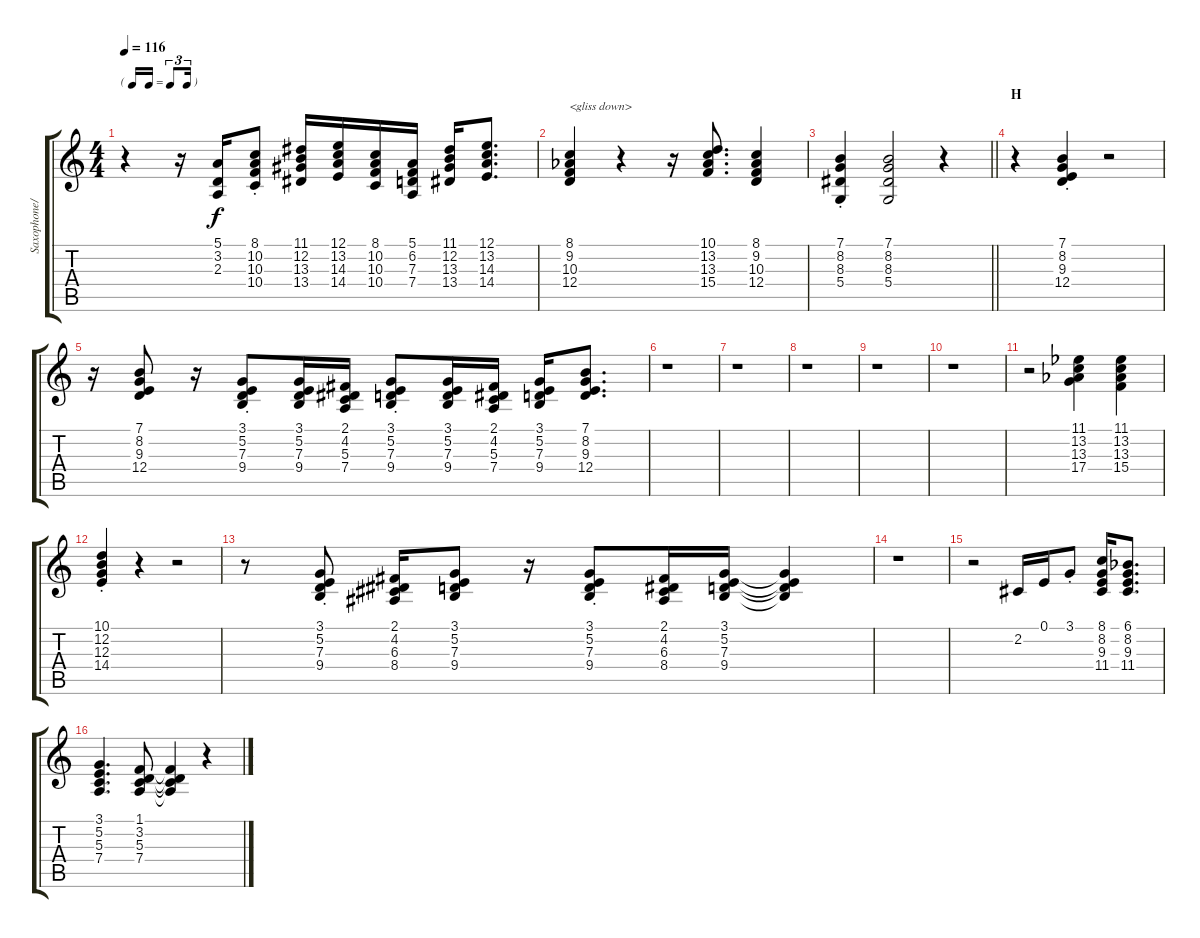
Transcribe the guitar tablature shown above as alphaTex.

\track ("Saxophone/Flute" "Saxophone/") {instrument flute}
\staff {score tabs}
\tuning (E4 B3 G3 D3 A2 E2) {hide}
\ts (4 4)
\tf triplet16th
\tempo 116
\clef g2
\ks c
r.4{dy f} r.16 (5.1 3.2 2.3).16 (8.1{st} 10.2{st} 10.3{st} 10.4{st}).8 (11.1 12.2 13.3 13.4).16 (12.1 13.2 14.3 14.4).16 (8.1 10.2 10.3 10.4).16 (5.1 6.2 7.3 7.4).16 (11.1 12.2 13.3 13.4).16 (12.1 13.2 14.3 14.4).8{d} |
(8.1 9.2{acc b} 10.3 12.4).4{txt "<gliss down>"} r.4 r.16 (10.1 13.2 13.3{acc b} 15.4).8{d} (8.1 9.2{acc b} 10.3 12.4).4 |
\barLineRight lightlight
(7.1{st} 8.2{st} 8.3{st} 5.4{st}).4 (7.1 8.2 8.3 5.4).2 r.4 |
\section ("" "H")
r.4 (7.1{st} 8.2{st} 9.3{st} 12.4{st}).4 r.2 |
r.16 (7.1 8.2 9.3 12.4).8 r.16 (3.1{st} 5.2{st} 7.3{st} 9.4{st}).8 (3.1 5.2 7.3 9.4).16 (2.1 4.2 5.3 7.4).16 (3.1{st} 5.2{st} 7.3{st} 9.4{st}).8 (3.1 5.2 7.3 9.4).16 (2.1 4.2 5.3 7.4).16 (3.1 5.2 7.3 9.4).16 (7.1 8.2 9.3 12.4).8{d} |
r.1 |
r.1 |
r.1 |
r.1 |
r.1 |
r.2 (11.1{acc b} 13.2 13.3{acc b} 17.4).4 (11.1{acc b} 13.2 13.3{acc b} 15.4).4 |
(10.1{st} 12.2{st} 12.3{st} 14.4{st}).4 r.4 r.2 |
r.8 (3.1{st} 5.2{st} 7.3{st} 9.4{st}).8 (2.1 4.2 6.3 8.4).16 (3.1 5.2 7.3 9.4).8 r.16 (3.1{st} 5.2{st} 7.3{st} 9.4{st}).8 (2.1 4.2 6.3 8.4).16 (3.1 5.2 7.3 9.4).16 (3.1{t} 5.2{t} 7.3{t} 9.4{t}).4 |
r.1 |
r.2 2.2.16 0.1.16 3.1{st}.8 (8.1 8.2 9.3 11.4).16 (6.1{acc b} 8.2 9.3 11.4).8{d} |
(3.1 5.2 5.3 7.4).4{d} (1.1 3.2 5.3 7.4).8 (1.1{t} 3.2{t} 5.3{t} 7.4{t}).4 r.4
